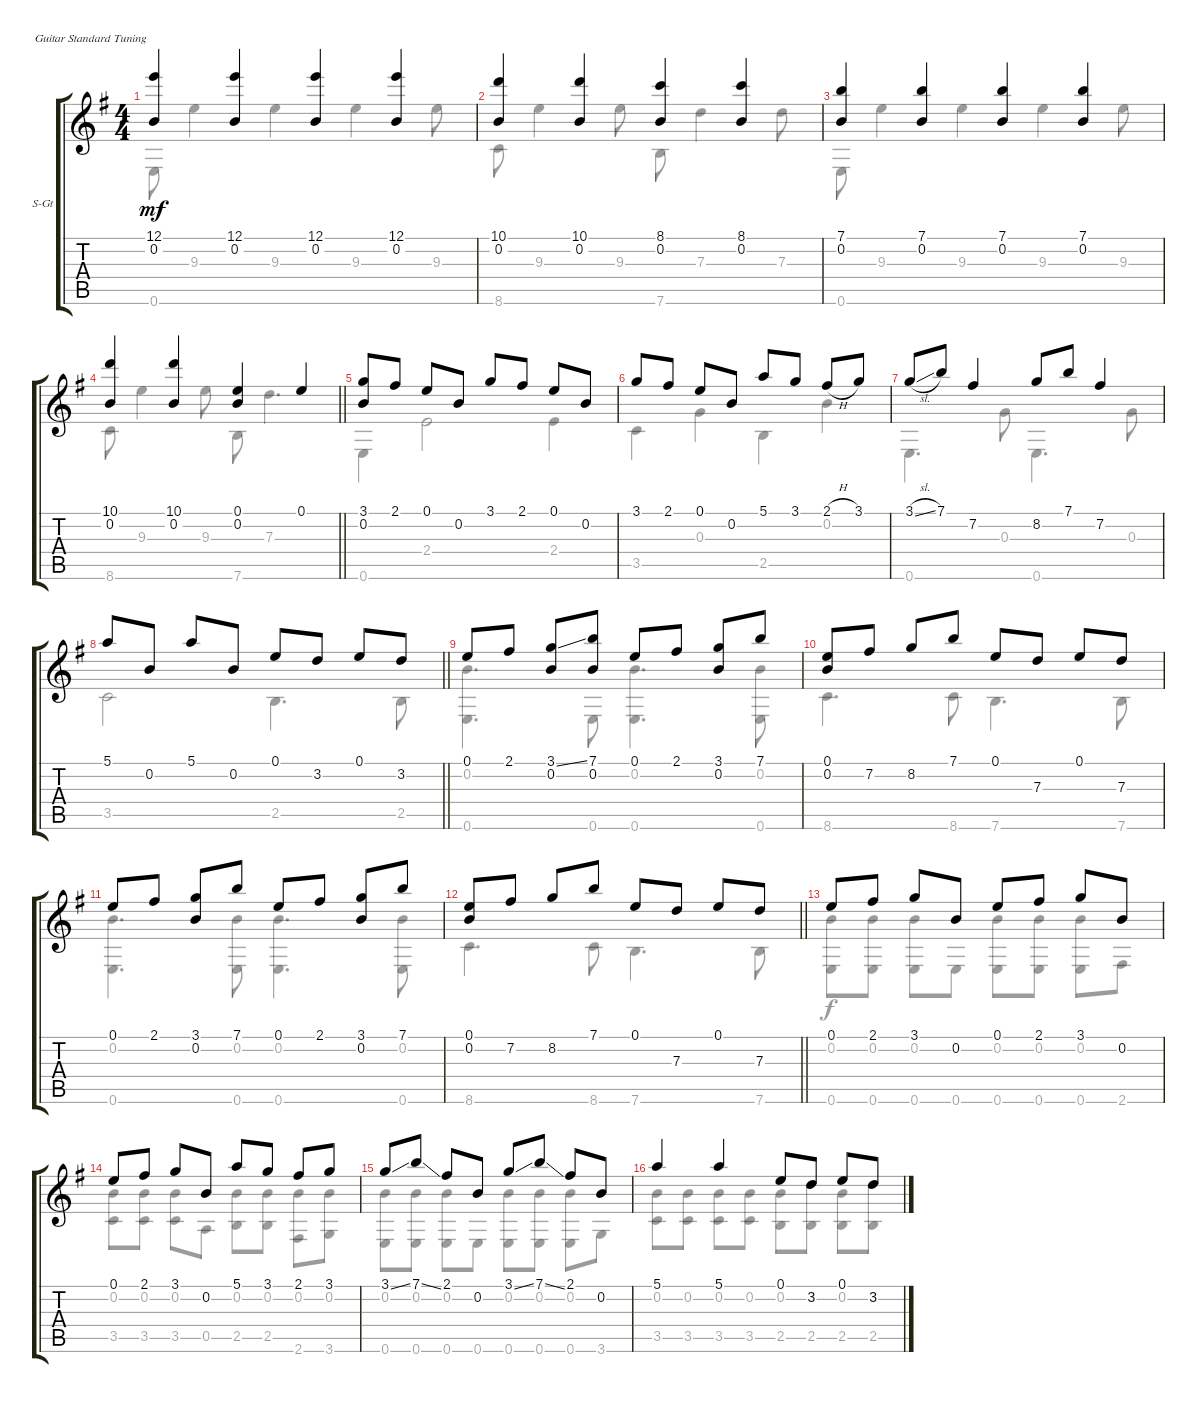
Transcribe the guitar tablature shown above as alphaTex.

\defaultSystemsLayout 4
\bracketExtendMode groupsimilarinstruments
\firstSystemTrackNameOrientation horizontal
\otherSystemsTrackNameOrientation horizontal
\track ("Steel Guitar" "S-Gt") {instrument acousticguitarsteel}
\staff {score tabs}
\tuning (E4 B3 G3 D3 A2 E2)
\voice
\ts (4 4)
\tempo (70 hide)
\clef g2
\scale
0.530074
\ks eminor
(12.1 0.2).4{dy mf instrument acousticguitarsteel} (0.2 12.1).4 (12.1 0.2).4 (12.1 0.2).4 |
\scale
0.469865 (10.1 0.2).4 (0.2 10.1).4 (8.1 0.2).4 (8.1 0.2).4 |
\scale
0.51 (7.1 0.2).4 (7.1 0.2).4 (7.1 0.2).4 (7.1 0.2).4 |
\scale
0.490028
\barLineRight lightlight
(10.1 0.2).4 (10.1 0.2).4 (0.1 0.2).4 0.1.4 |
\scale
0.5 (3.1 0.2).8 2.1.8 0.1.8 0.2.8 3.1.8 2.1.8 0.1.8 0.2.8 |
\scale
0.5 3.1.8 2.1.8 0.1.8 0.2.8 5.1.8 3.1.8 2.1{h}.8 3.1.8 |
\scale
0.5 3.1{sl}.8 7.1.8 7.2.4 8.2.8 7.1.8 7.2.4 |
\scale
0.5
\barLineRight lightlight
5.1.8 0.2.8 5.1.8 0.2.8 0.1.8 3.2.8 0.1.8 3.2.8 |
\scale
0.5 0.1.8 2.1.8 (3.1{ss} 0.2).8 (7.1 0.2).8 0.1.8 2.1.8 (3.1 0.2).8 7.1.8 |
\scale
0.5 (0.1 0.2).8 7.2.8 8.2.8 7.1.8 0.1.8 7.3.8 0.1.8 7.3.8 |
\scale
0.5 0.1.8 2.1.8 (3.1 0.2).8 7.1.8 0.1.8 2.1.8 (3.1 0.2).8 7.1.8 |
\scale
0.5
\barLineRight lightlight
(0.1 0.2).8 7.2.8 8.2.8 7.1.8 0.1.8 7.3.8 0.1.8 7.3.8 |
\scale
0.5 0.1.8 2.1.8 3.1.8 0.2.8 0.1.8 2.1.8 3.1.8 0.2.8 |
\scale
0.5 0.1.8 2.1.8 3.1.8 0.2.8 5.1.8 3.1.8 2.1.8 3.1.8 |
\scale
0.5 3.1{ss}.8 7.1{ss}.8 2.1.8 0.2.8 3.1{ss}.8 7.1{ss}.8 2.1.8 0.2.8 |
\scale
0.5 5.1.4 5.1.4 0.1.8 3.2.8 0.1.8 3.2.8
\voice
\clef g2
\ottava regular
\simile none
\scale
0.530074
\ks eminor
0.6.8{dy mf} 9.3.4 9.3.4 9.3.4 9.3.8 |
\scale
0.469865 8.6.8 9.3.4 9.3.8 7.6.8 7.3.4 7.3.8 |
\scale
0.51 0.6.8 9.3.4 9.3.4 9.3.4 9.3.8 |
\scale
0.490028
\barLineRight lightlight
8.6.8 9.3.4 9.3.8 7.6.8 7.3.4{d} |
\scale
0.5 0.6.4 2.4.2 2.4.4 |
\scale
0.5 3.5.4 0.3.4 2.5.4 0.2.4 |
\scale
0.5 0.6.4{d} 0.3.8 0.6.4{d} 0.3.8 |
\scale
0.5
\barLineRight lightlight
3.5.2 2.5.4{d} 2.5.8 |
\scale
0.5 (0.6 0.2).4{d} 0.6.8 (0.6 0.2).4{d} (0.6 0.2).8 |
\scale
0.5 8.6.4{d} 8.6.8 7.6.4{d} 7.6.8 |
\scale
0.5 (0.6 0.2).4{d} (0.6 0.2).8 (0.6 0.2).4{d} (0.6 0.2).8 |
\scale
0.5
\barLineRight lightlight
8.6.4{d} 8.6.8 7.6.4{d} 7.6.8 |
\scale
0.5 (0.6 0.2).8{dy f} (0.6 0.2).8 (0.6 0.2).8 0.6.8 (0.6 0.2).8 (0.6 0.2).8 (0.6 0.2).8 2.6.8 |
\scale
0.5 (3.5 0.2).8 (3.5 0.2).8 (3.5 0.2).8 0.5.8 (2.5 0.2).8 (2.5 0.2).8 (0.2 2.6).8 (0.2 3.6).8 |
\scale
0.5 (0.6 0.2).8 (0.6 0.2).8 (0.6 0.2).8 0.6.8 (0.6 0.2).8 (0.6 0.2).8 (0.6 0.2).8 3.6.8 |
\scale
0.5 (3.5 0.2).8 (3.5 0.2).8 (3.5 0.2).8 (3.5 0.2).8 (2.5 0.2).8 (2.5 3.2).8 (2.5 0.2).8 (2.5 3.2).8
